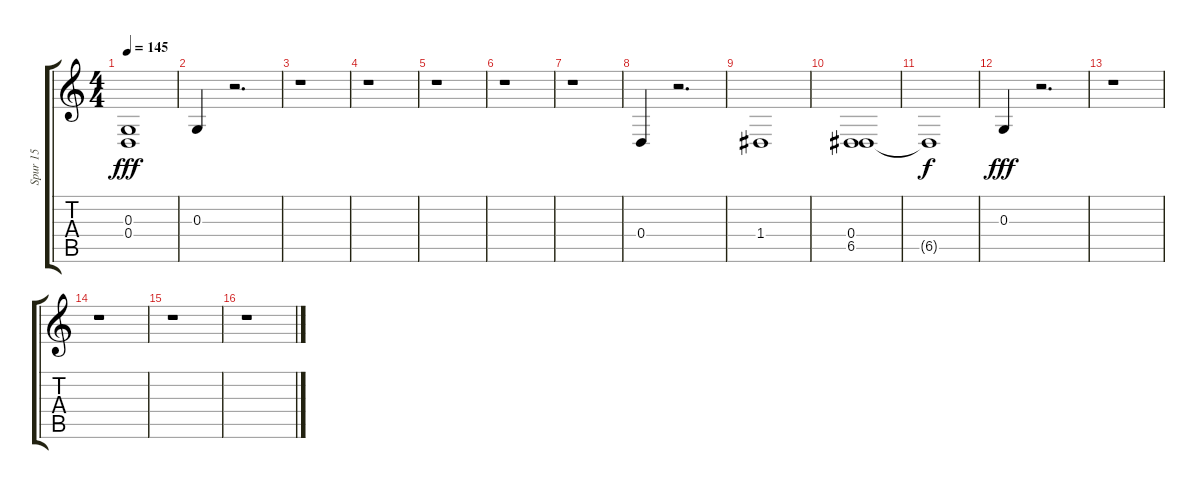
\track ("Spur 15" "Spur 15") {instrument orchestrahit}
\staff {score tabs}
\tuning (E4 B3 G3 D3 A2 E2) {hide}
\ts (4 4)
\tempo 145
\clef g2
\ks c
(0.3 0.4).1{dy fff} |
0.3.4 r.2{d} |
r.1 |
r.1 |
r.1 |
r.1 |
r.1 |
0.4.4 r.2{d} |
1.4.1 |
(0.4 6.5).1 |
6.5{t}.1{dy f} |
0.3.4{dy fff} r.2{d} |
r.1 |
r.1 |
r.1 |
r.1
